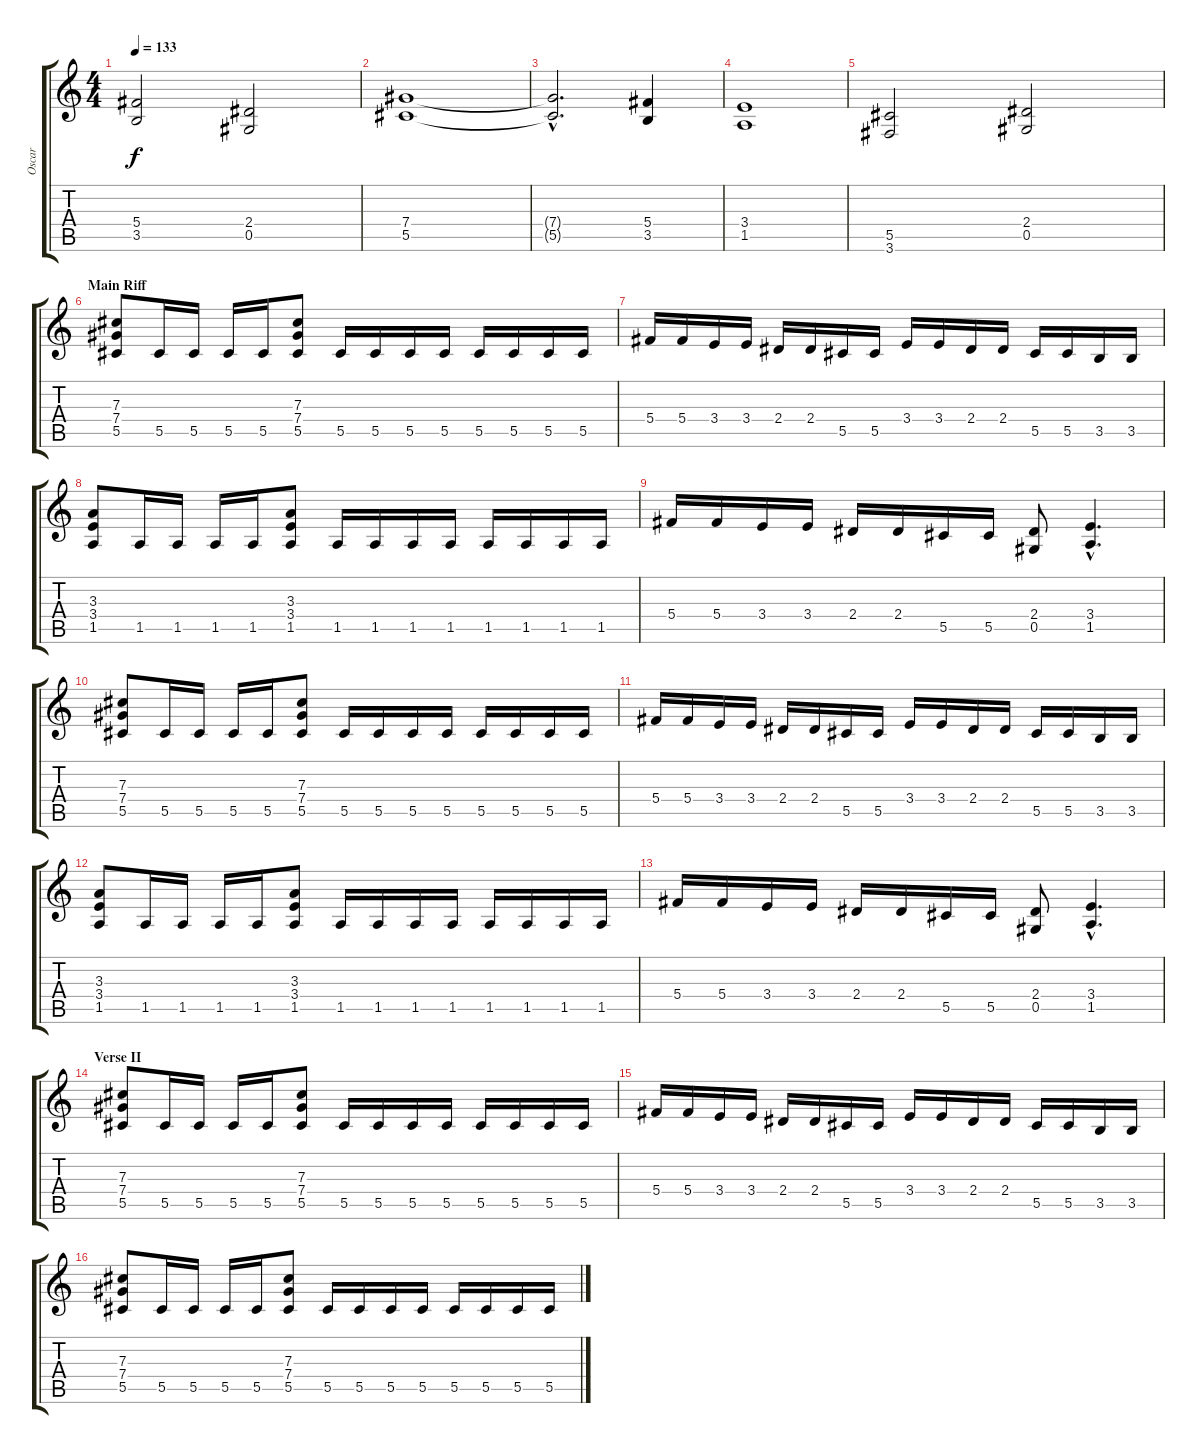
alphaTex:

\track ("Oscar" "Oscar") {instrument distortionguitar}
\staff {score tabs}
\tuning (Eb4 Bb3 Gb3 Db3 Ab2 Eb2) {hide}
\ts (4 4)
\tempo 133
\clef g2
\ks c
(5.4 3.5).2{dy f} (2.4 0.5).2 |
(7.4 5.5).1 |
(7.4{hac t} 5.5{hac t}).2{d} (5.4 3.5).4 |
(3.4 1.5).1 |
(5.5 3.6).2 (2.4 0.5).2 |
\section ("" "Main Riff")
(7.3 7.4 5.5).8 5.5.16 5.5.16 5.5.16 5.5.16 (7.3 7.4 5.5).8 5.5.16 5.5.16 5.5.16 5.5.16 5.5.16 5.5.16 5.5.16 5.5.16 |
5.4.16 5.4.16 3.4.16 3.4.16 2.4.16 2.4.16 5.5.16 5.5.16 3.4.16 3.4.16 2.4.16 2.4.16 5.5.16 5.5.16 3.5.16 3.5.16 |
(3.3 3.4 1.5).8 1.5.16 1.5.16 1.5.16 1.5.16 (3.3 3.4 1.5).8 1.5.16 1.5.16 1.5.16 1.5.16 1.5.16 1.5.16 1.5.16 1.5.16 |
5.4.16 5.4.16 3.4.16 3.4.16 2.4.16 2.4.16 5.5.16 5.5.16 (2.4 0.5).8 (3.4{hac} 1.5{hac}).4{d} |
(7.3 7.4 5.5).8 5.5.16 5.5.16 5.5.16 5.5.16 (7.3 7.4 5.5).8 5.5.16 5.5.16 5.5.16 5.5.16 5.5.16 5.5.16 5.5.16 5.5.16 |
5.4.16 5.4.16 3.4.16 3.4.16 2.4.16 2.4.16 5.5.16 5.5.16 3.4.16 3.4.16 2.4.16 2.4.16 5.5.16 5.5.16 3.5.16 3.5.16 |
(3.3 3.4 1.5).8 1.5.16 1.5.16 1.5.16 1.5.16 (3.3 3.4 1.5).8 1.5.16 1.5.16 1.5.16 1.5.16 1.5.16 1.5.16 1.5.16 1.5.16 |
5.4.16 5.4.16 3.4.16 3.4.16 2.4.16 2.4.16 5.5.16 5.5.16 (2.4 0.5).8 (3.4{hac} 1.5{hac}).4{d} |
\section ("" "Verse II")
(7.3 7.4 5.5).8 5.5.16 5.5.16 5.5.16 5.5.16 (7.3 7.4 5.5).8 5.5.16 5.5.16 5.5.16 5.5.16 5.5.16 5.5.16 5.5.16 5.5.16 |
5.4.16 5.4.16 3.4.16 3.4.16 2.4.16 2.4.16 5.5.16 5.5.16 3.4.16 3.4.16 2.4.16 2.4.16 5.5.16 5.5.16 3.5.16 3.5.16 |
(7.3 7.4 5.5).8 5.5.16 5.5.16 5.5.16 5.5.16 (7.3 7.4 5.5).8 5.5.16 5.5.16 5.5.16 5.5.16 5.5.16 5.5.16 5.5.16 5.5.16
